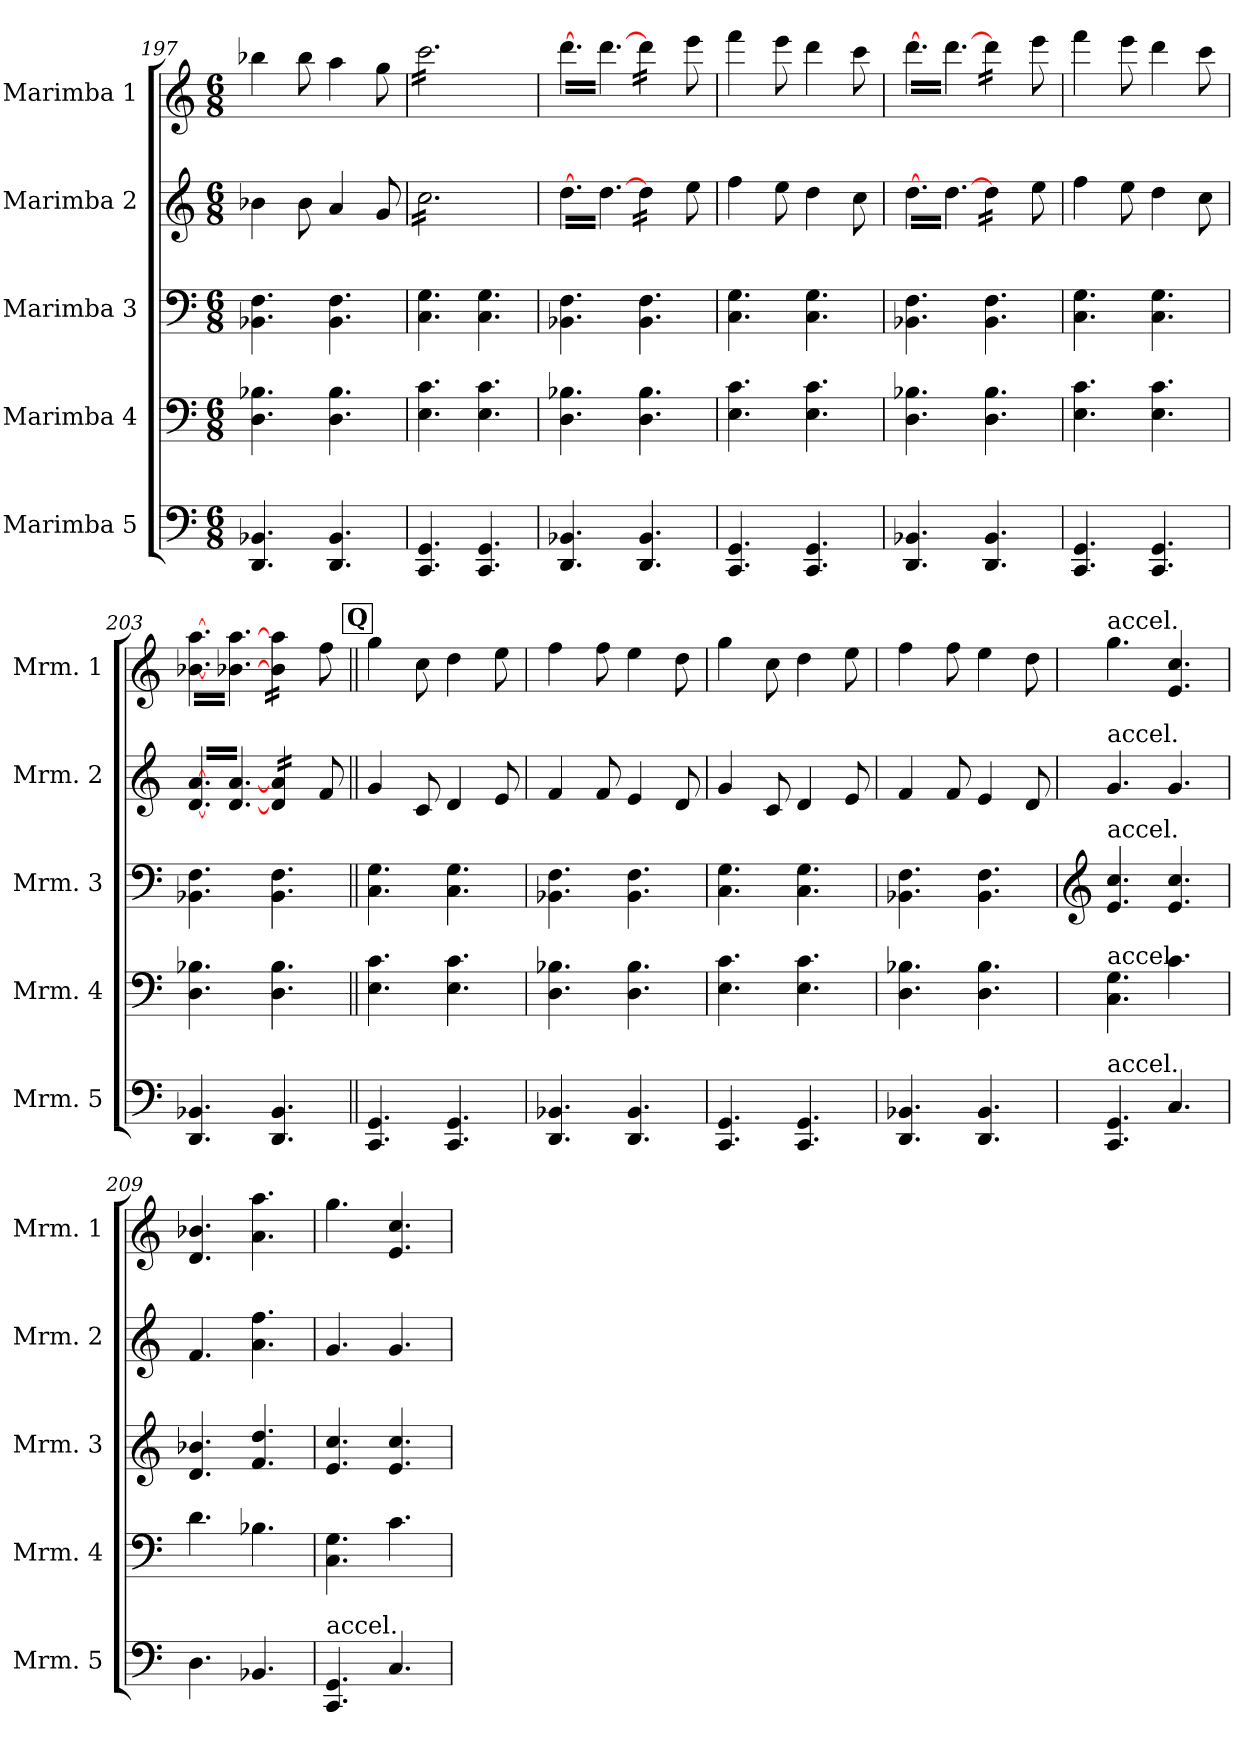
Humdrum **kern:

**kern	**kern	**kern	**kern	**kern
*part5	*part4	*part3	*part2	*part1
*staff5	*staff4	*staff3	*staff2	*staff1
*I"Marimba 5	*I"Marimba 4	*I"Marimba 3	*I"Marimba 2	*I"Marimba 1
*I'Mrm. 5	*I'Mrm. 4	*I'Mrm. 3	*I'Mrm. 2	*I'Mrm. 1
*clefF4	*clefF4	*clefF4	*clefG2	*clefG2
*k[]	*k[]	*k[]	*k[]	*k[]
*M6/8	*M6/8	*M6/8	*M6/8	*M6/8
=197	=197	=197	=197	=197
4.DD/ 4.BB-X/	4.D\ 4.B-X\	4.BB-X\ 4.F\	4b-X\	4bb-X\
.	.	.	8b-\	8bb-\
4.DD/ 4.BB-/	4.D\ 4.B-\	4.BB-\ 4.F\	4a/	4aa\
.	.	.	8g/	8gg\
=198	=198	=198	=198	=198
*	*	*	*tremolo	*
*	*	*	*	*tremolo
4.CC/ 4.GG/	4.E\ 4.c\	4.C\ 4.G\	16cc\LL	16ccc\LL
.	.	.	16cc\	16ccc\
.	.	.	16cc\	16ccc\
.	.	.	16cc\	16ccc\
.	.	.	16cc\	16ccc\
.	.	.	16cc\	16ccc\
4.CC/ 4.GG/	4.E\ 4.c\	4.C\ 4.G\	16cc\	16ccc\
.	.	.	16cc\	16ccc\
.	.	.	16cc\	16ccc\
.	.	.	16cc\	16ccc\
.	.	.	16cc\	16ccc\
.	.	.	16cc\JJ	16ccc\JJ
=199	=199	=199	=199	=199
4.DD/ 4.BB-X/	4.D\ 4.B-X\	4.BB-X\ 4.F\	[16dd\LL	[16ddd\LL
.	.	.	16dd\	16ddd\
.	.	.	16dd\	16ddd\
.	.	.	16dd\	16ddd\
.	.	.	16dd\	16ddd\
.	.	.	16dd\JJ	16ddd\JJ
4.DD/ 4.BB-/	4.D\ 4.B-\	4.BB-\ 4.F\	16dd\]LL	16ddd\]LL
.	.	.	16dd\	16ddd\
.	.	.	16dd\	16ddd\
.	.	.	16dd\JJ	16ddd\JJ
*	*	*	*	*Xtremolo
*	*	*	*Xtremolo	*
.	.	.	8ee\	8eee\
=200	=200	=200	=200	=200
4.CC/ 4.GG/	4.E\ 4.c\	4.C\ 4.G\	4ff\	4fff\
.	.	.	8ee\	8eee\
4.CC/ 4.GG/	4.E\ 4.c\	4.C\ 4.G\	4dd\	4ddd\
.	.	.	8cc\	8ccc\
=201	=201	=201	=201	=201
*	*	*	*tremolo	*
*	*	*	*	*tremolo
4.DD/ 4.BB-X/	4.D\ 4.B-X\	4.BB-X\ 4.F\	[16dd\LL	[16ddd\LL
.	.	.	16dd\	16ddd\
.	.	.	16dd\	16ddd\
.	.	.	16dd\	16ddd\
.	.	.	16dd\	16ddd\
.	.	.	16dd\JJ	16ddd\JJ
4.DD/ 4.BB-/	4.D\ 4.B-\	4.BB-\ 4.F\	16dd\]LL	16ddd\]LL
.	.	.	16dd\	16ddd\
.	.	.	16dd\	16ddd\
.	.	.	16dd\JJ	16ddd\JJ
*	*	*	*	*Xtremolo
*	*	*	*Xtremolo	*
.	.	.	8ee\	8eee\
!!LO:LB:g=z
=202	=202	=202	=202	=202
4.CC/ 4.GG/	4.E\ 4.c\	4.C\ 4.G\	4ff\	4fff\
.	.	.	8ee\	8eee\
4.CC/ 4.GG/	4.E\ 4.c\	4.C\ 4.G\	4dd\	4ddd\
.	.	.	8cc\	8ccc\
=203	=203	=203	=203	=203
*	*	*	*tremolo	*
*	*	*	*	*tremolo
4.DD/ 4.BB-X/	4.D\ 4.B-X\	4.BB-X\ 4.F\	[16d/ [16a/LL	[16b-X\ [16aa\LL
.	.	.	16d/ 16a/	16b-X\ 16aa\
.	.	.	16d/ 16a/	16b-X\ 16aa\
.	.	.	16d/ 16a/	16b-X\ 16aa\
.	.	.	16d/ 16a/	16b-X\ 16aa\
.	.	.	16d/ 16a/JJ	16b-X\ 16aa\JJ
4.DD/ 4.BB-/	4.D\ 4.B-\	4.BB-\ 4.F\	16d/] 16a/]LL	16b-\] 16aa\]LL
.	.	.	16d/ 16a/	16b-\ 16aa\
.	.	.	16d/ 16a/	16b-\ 16aa\
.	.	.	16d/ 16a/JJ	16b-\ 16aa\JJ
*	*	*	*	*Xtremolo
*	*	*	*Xtremolo	*
.	.	.	8f/	8ff\
!!LO:REH:place=s1:a:B:fs=14:t=Q
=204||	=204||	=204||	=204||	=204||
4.CC/ 4.GG/	4.E\ 4.c\	4.C\ 4.G\	4g/	4gg\
.	.	.	8c/	8cc\
4.CC/ 4.GG/	4.E\ 4.c\	4.C\ 4.G\	4d/	4dd\
.	.	.	8e/	8ee\
=205	=205	=205	=205	=205
4.DD/ 4.BB-X/	4.D\ 4.B-X\	4.BB-X\ 4.F\	4f/	4ff\
.	.	.	8f/	8ff\
4.DD/ 4.BB-/	4.D\ 4.B-\	4.BB-\ 4.F\	4e/	4ee\
.	.	.	8d/	8dd\
=206	=206	=206	=206	=206
4.CC/ 4.GG/	4.E\ 4.c\	4.C\ 4.G\	4g/	4gg\
.	.	.	8c/	8cc\
4.CC/ 4.GG/	4.E\ 4.c\	4.C\ 4.G\	4d/	4dd\
.	.	.	8e/	8ee\
=207	=207	=207	=207	=207
4.DD/ 4.BB-X/	4.D\ 4.B-X\	4.BB-X\ 4.F\	4f/	4ff\
.	.	.	8f/	8ff\
4.DD/ 4.BB-/	4.D\ 4.B-\	4.BB-\ 4.F\	4e/	4ee\
.	.	.	8d/	8dd\
=208	=208	=208	=208	=208
*	*	*clefG2	*	*
!	!	!	!	!LO:TX:a:t=accel.
!	!	!	!LO:TX:a:t=accel.	!
!	!	!LO:TX:a:t=accel.	!	!
!	!LO:TX:a:t=accel.	!	!	!
!LO:TX:a:t=accel.	!	!	!	!
4.CC/ 4.GG/	4.C\ 4.G\	4.e/ 4.cc/	4.g/	4.gg\
4.C/	4.c\	4.e/ 4.cc/	4.g/	4.e/ 4.cc/
=209	=209	=209	=209	=209
4.D\	4.d\	4.d/ 4.b-X/	4.f/	4.d/ 4.b-X/
4.BB-X/	4.B-X\	4.f/ 4.dd/	4.a\ 4.ff\	4.a\ 4.aa\
!!LO:PB:g=z
=210	=210	=210	=210	=210
*	*	*	*	*MM315
!LO:TX:a:t=accel.	!	!	!	!
4.CC/ 4.GG/	4.C\ 4.G\	4.e/ 4.cc/	4.g/	4.gg\
4.C/	4.c\	4.e/ 4.cc/	4.g/	4.e/ 4.cc/
=	=	=	=	=
*-	*-	*-	*-	*-
